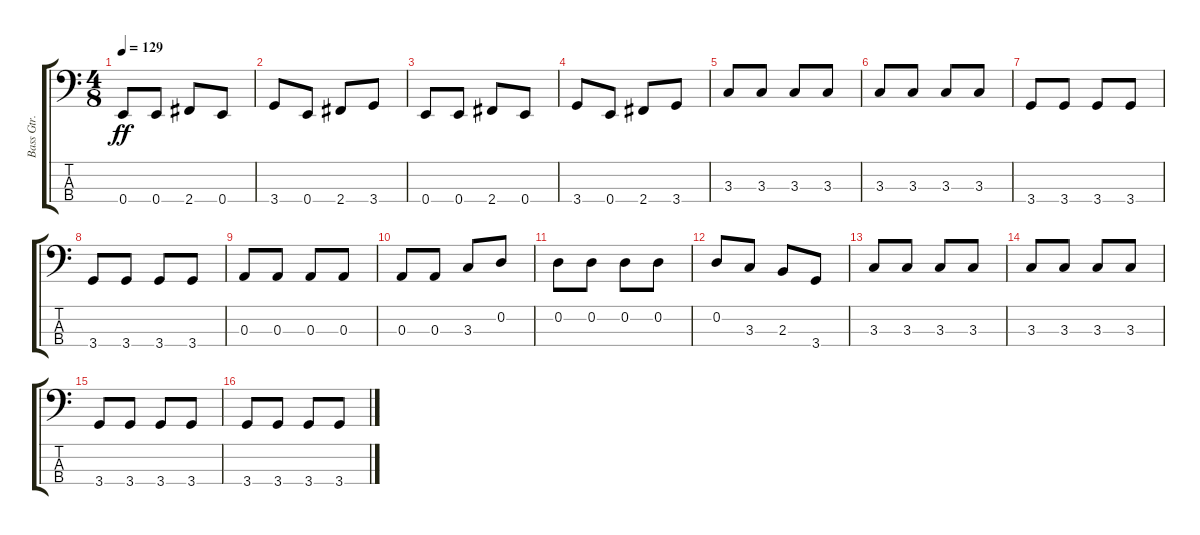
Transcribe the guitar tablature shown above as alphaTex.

\track ("Bass Gtr." "Bass Gtr.") {instrument electricbasspick}
\staff {score tabs}
\tuning (G2 D2 A1 E1) {hide}
\ts (4 8)
\tempo 129
\clef f4
\ks c
0.4.8{dy ff} 0.4.8 2.4.8 0.4.8 |
3.4.8 0.4.8 2.4.8 3.4.8 |
0.4.8 0.4.8 2.4.8 0.4.8 |
3.4.8 0.4.8 2.4.8 3.4.8 |
3.3.8 3.3.8 3.3.8 3.3.8 |
3.3.8 3.3.8 3.3.8 3.3.8 |
3.4.8 3.4.8 3.4.8 3.4.8 |
3.4.8 3.4.8 3.4.8 3.4.8 |
0.3.8 0.3.8 0.3.8 0.3.8 |
0.3.8 0.3.8 3.3.8 0.2.8 |
0.2.8 0.2.8 0.2.8 0.2.8 |
0.2.8 3.3.8 2.3.8 3.4.8 |
3.3.8 3.3.8 3.3.8 3.3.8 |
3.3.8 3.3.8 3.3.8 3.3.8 |
3.4.8 3.4.8 3.4.8 3.4.8 |
3.4.8 3.4.8 3.4.8 3.4.8
